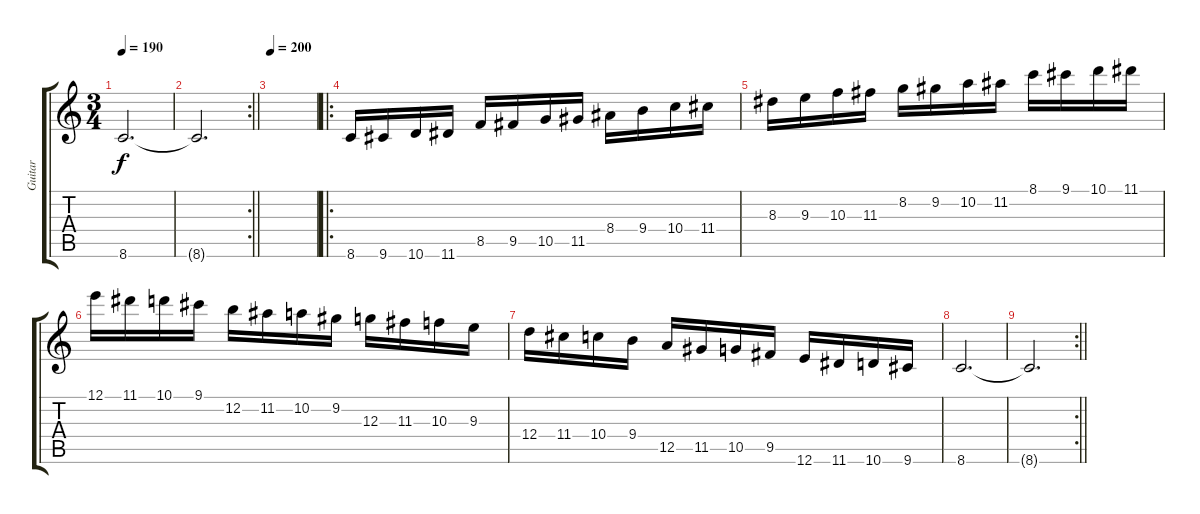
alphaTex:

\track ("Guitar" "Guitar") {instrument acousticguitarsteel}
\staff {score tabs}
\tuning (E4 B3 G3 D3 A2 E2) {hide}
\ts (3 4)
\tempo 190
\clef g2
\ks c
8.6.2{d dy f} |
\rc 2
\barLineRight lightlight
8.6{t}.2{d} |
\tempo 200
|
\ro
8.6.16 9.6.16 10.6.16 11.6.16 8.5.16 9.5.16 10.5.16 11.5.16 8.4.16 9.4.16 10.4.16 11.4.16 |
8.3.16 9.3.16 10.3.16 11.3.16 8.2.16 9.2.16 10.2.16 11.2.16 8.1.16 9.1.16 10.1.16 11.1.16 |
12.1.16 11.1.16 10.1.16 9.1.16 12.2.16 11.2.16 10.2.16 9.2.16 12.3.16 11.3.16 10.3.16 9.3.16 |
12.4.16 11.4.16 10.4.16 9.4.16 12.5.16 11.5.16 10.5.16 9.5.16 12.6.16 11.6.16 10.6.16 9.6.16 |
8.6.2{d} |
\rc 2
\barLineRight lightlight
8.6{t}.2{d}
